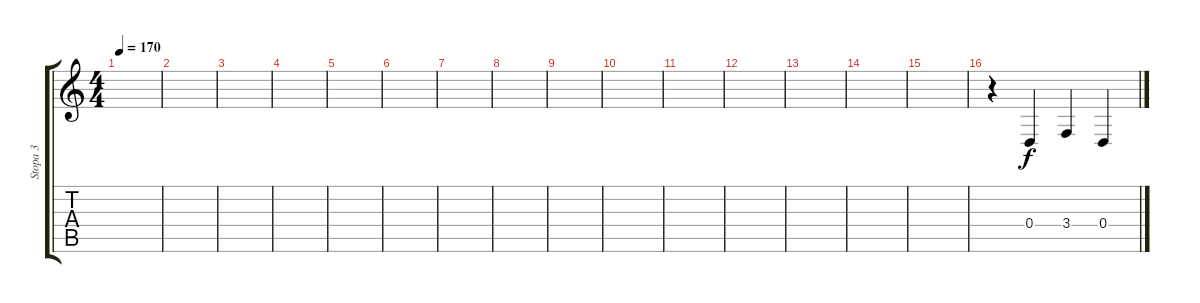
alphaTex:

\track ("Stopa 3" "Stopa 3") {instrument frenchhorn}
\staff {score tabs}
\tuning (E4 B3 G3 D3 A2 E2) {hide}
\ts (4 4)
\tempo 170
\clef g2
\ks c
|
|
|
|
|
|
|
|
|
|
|
|
|
|
|
r.4 0.4.4 3.4.4 0.4.4
